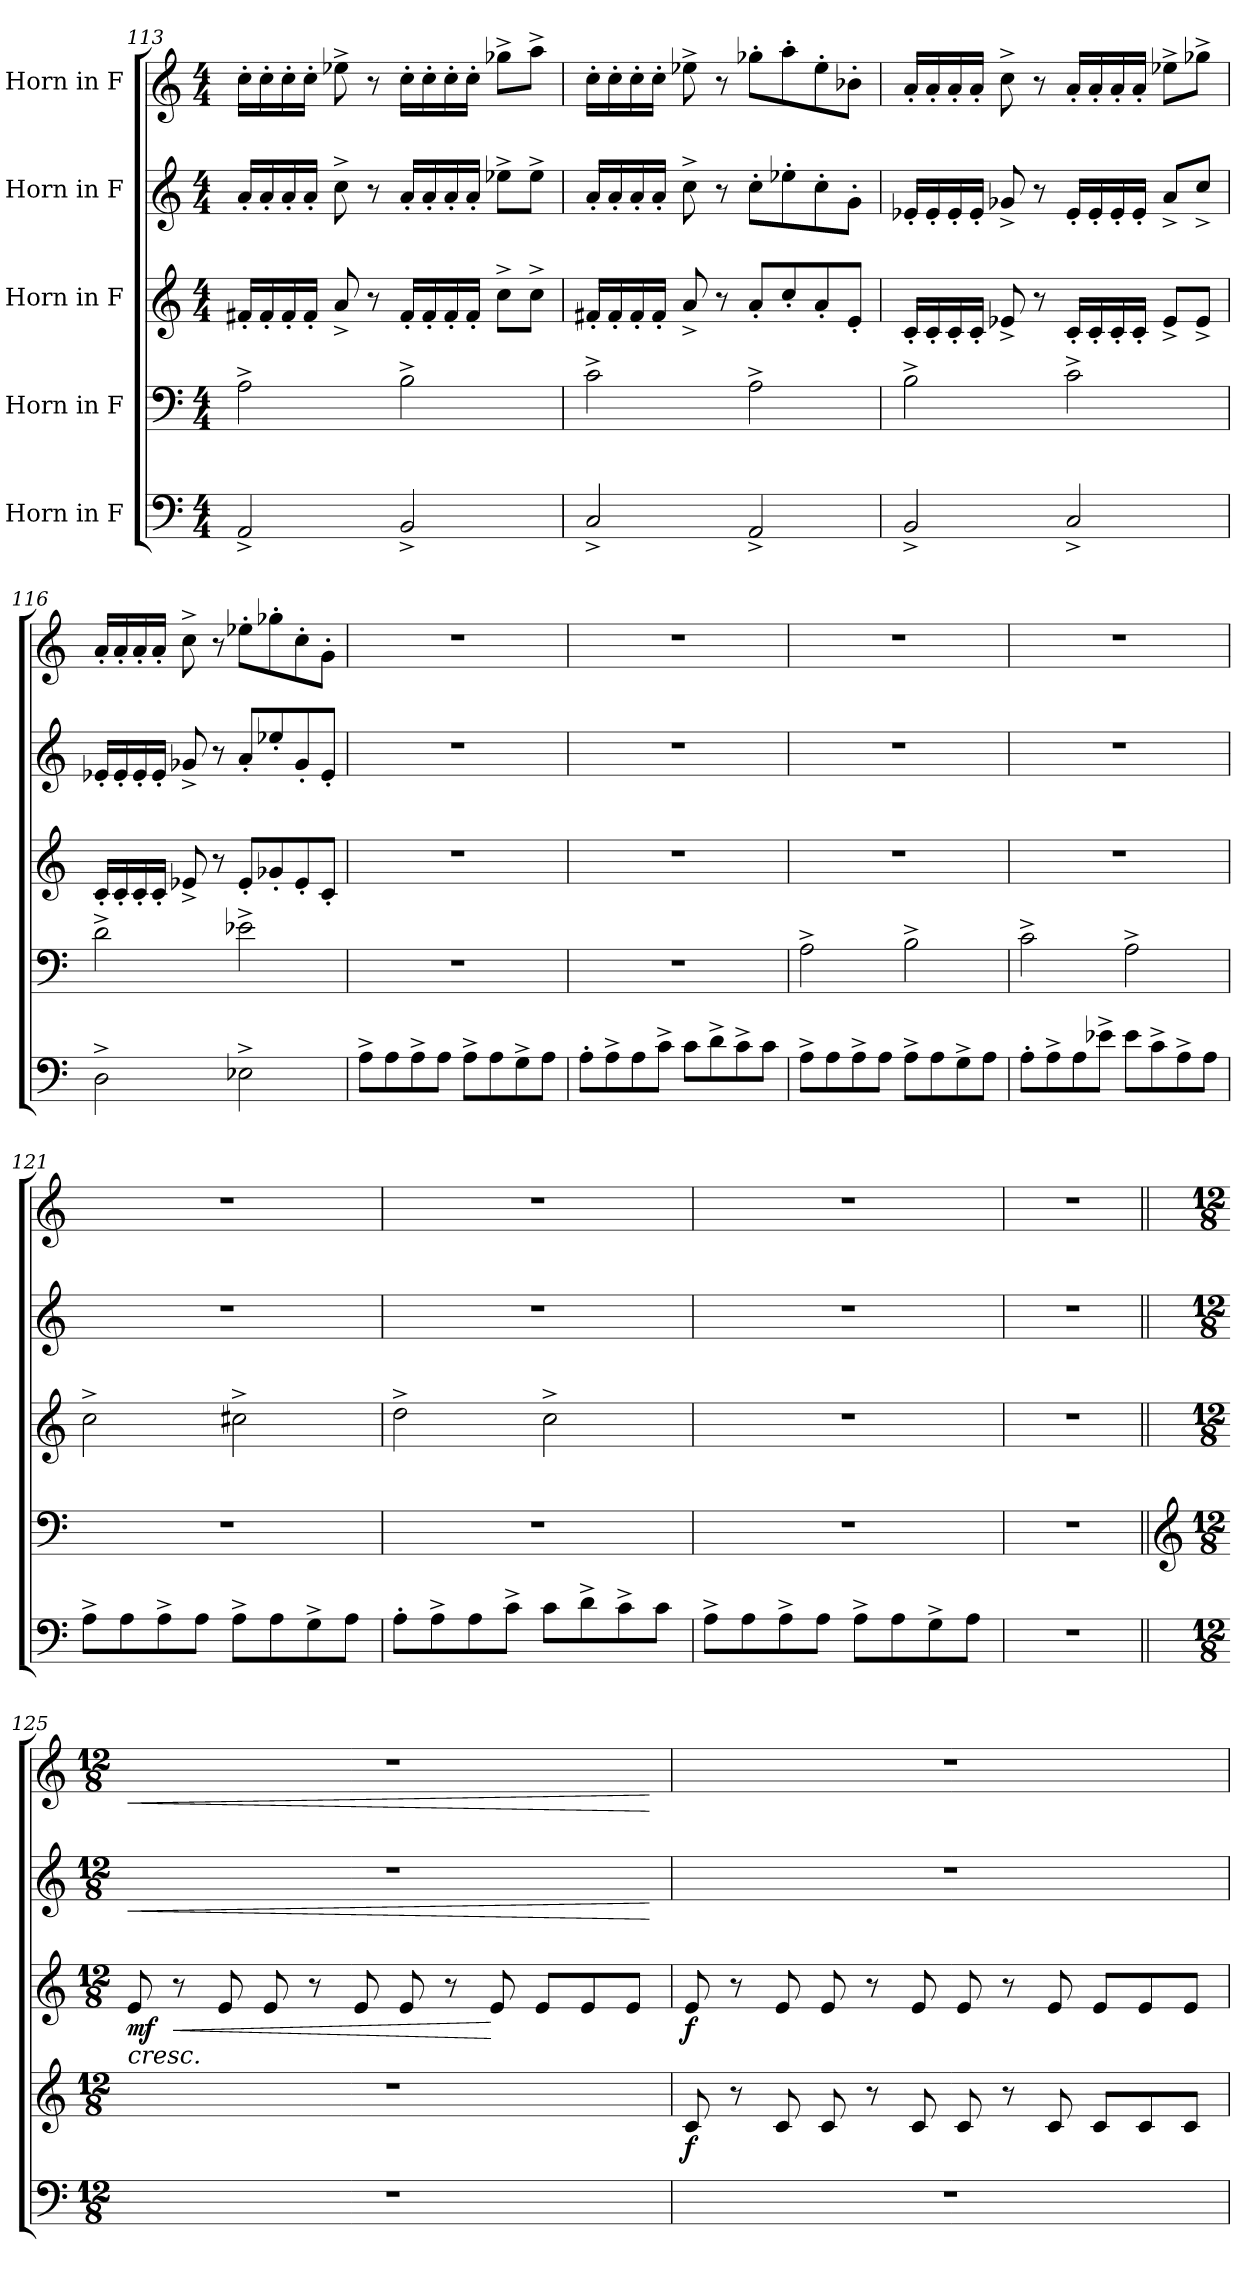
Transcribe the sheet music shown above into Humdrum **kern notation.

**kern	**kern	**dynam	**kern	**dynam	**kern	**dynam	**kern	**dynam
*part5	*part4	*part4	*part3	*part3	*part2	*part2	*part1	*part1
*staff5	*staff4	*staff4	*staff3	*staff3	*staff2	*staff2	*staff1	*staff1
*I"Horn in F	*I"Horn in F	*	*I"Horn in F	*	*I"Horn in F	*	*I"Horn in F	*
*clefF4	*clefF4	*	*clefG2	*	*clefG2	*	*clefG2	*
*ITrd4c7	*ITrd4c7	*	*ITrd4c7	*	*ITrd4c7	*	*ITrd4c7	*
*k[b-]	*k[b-]	*	*k[b-]	*	*k[b-]	*	*k[b-]	*
*M4/4	*M4/4	*	*M4/4	*	*M4/4	*	*M4/4	*
=113	=113	=113	=113	=113	=113	=113	=113	=113
2DD^/	2D^\	.	16Bn'/LL	.	16d'/LL	.	16f'\LL	.
.	.	.	16B'/	.	16d'/	.	16f'\	.
.	.	.	16B'/	.	16d'/	.	16f'\	.
.	.	.	16B'/JJ	.	16d'/JJ	.	16f'\JJ	.
.	.	.	8d^/	.	8f^\	.	8a-X^\	.
.	.	.	8r	.	8r	.	8r	.
2EE^/	2E^\	.	16B'/LL	.	16d'/LL	.	16f'\LL	.
.	.	.	16B'/	.	16d'/	.	16f'\	.
.	.	.	16B'/	.	16d'/	.	16f'\	.
.	.	.	16B'/JJ	.	16d'/JJ	.	16f'\JJ	.
.	.	.	8f^\L	.	8a-X^\L	.	8cc-X^\L	.
.	.	.	8f^\J	.	8a-^\J	.	8dd^\J	.
=114	=114	=114	=114	=114	=114	=114	=114	=114
2FF^/	2F^\	.	16Bn'/LL	.	16d'/LL	.	16f'\LL	.
.	.	.	16B'/	.	16d'/	.	16f'\	.
.	.	.	16B'/	.	16d'/	.	16f'\	.
.	.	.	16B'/JJ	.	16d'/JJ	.	16f'\JJ	.
.	.	.	8d^/	.	8f^\	.	8a-X^\	.
.	.	.	8r	.	8r	.	8r	.
2DD^/	2D^\	.	8d'/L	.	8f'\L	.	8cc-X'\L	.
.	.	.	8f'/	.	8a-X'\	.	8dd'\	.
.	.	.	8d'/	.	8f'\	.	8a-'\	.
.	.	.	8A'/J	.	8c'\J	.	8e-X'\J	.
!!LO:LB:g=z
=115	=115	=115	=115	=115	=115	=115	=115	=115
2EE^/	2E^\	.	16F'/LL	.	16A-X'/LL	.	16d'/LL	.
.	.	.	16F'/	.	16A-'/	.	16d'/	.
.	.	.	16F'/	.	16A-'/	.	16d'/	.
.	.	.	16F'/JJ	.	16A-'/JJ	.	16d'/JJ	.
.	.	.	8A-X^/	.	8c-X^/	.	8f^\	.
.	.	.	8r	.	8r	.	8r	.
2FF^/	2F^\	.	16F'/LL	.	16A-'/LL	.	16d'/LL	.
.	.	.	16F'/	.	16A-'/	.	16d'/	.
.	.	.	16F'/	.	16A-'/	.	16d'/	.
.	.	.	16F'/JJ	.	16A-'/JJ	.	16d'/JJ	.
.	.	.	8A-^/L	.	8d^/L	.	8a-X^\L	.
.	.	.	8A-^/J	.	8f^/J	.	8cc-X^\J	.
=116	=116	=116	=116	=116	=116	=116	=116	=116
2GG^\	2G^\	.	16F'/LL	.	16A-X'/LL	.	16d'/LL	.
.	.	.	16F'/	.	16A-'/	.	16d'/	.
.	.	.	16F'/	.	16A-'/	.	16d'/	.
.	.	.	16F'/JJ	.	16A-'/JJ	.	16d'/JJ	.
.	.	.	8A-X^/	.	8c-X^/	.	8f^\	.
.	.	.	8r	.	8r	.	8r	.
2AA-X^\	2A-X^\	.	8A-'/L	.	8d'/L	.	8a-X'\L	.
.	.	.	8c-X'/	.	8a-X'/	.	8cc-X'\	.
.	.	.	8A-'/	.	8c-'/	.	8f'\	.
.	.	.	8F'/J	.	8A-'/J	.	8c'\J	.
=117	=117	=117	=117	=117	=117	=117	=117	=117
8D^\L	1r	.	1r	.	1r	.	1r	.
8D\	.	.	.	.	.	.	.	.
8D^\	.	.	.	.	.	.	.	.
8D\J	.	.	.	.	.	.	.	.
8D^\L	.	.	.	.	.	.	.	.
8D\	.	.	.	.	.	.	.	.
8C^\	.	.	.	.	.	.	.	.
8D\J	.	.	.	.	.	.	.	.
!!LO:PB:g=z
=118	=118	=118	=118	=118	=118	=118	=118	=118
8D'\L	1r	.	1r	.	1r	.	1r	.
8D^\	.	.	.	.	.	.	.	.
8D\	.	.	.	.	.	.	.	.
8F^\J	.	.	.	.	.	.	.	.
8F\L	.	.	.	.	.	.	.	.
8G^\	.	.	.	.	.	.	.	.
8F^\	.	.	.	.	.	.	.	.
8F\J	.	.	.	.	.	.	.	.
=119	=119	=119	=119	=119	=119	=119	=119	=119
8D^\L	2D^\	.	1r	.	1r	.	1r	.
8D\	.	.	.	.	.	.	.	.
8D^\	.	.	.	.	.	.	.	.
8D\J	.	.	.	.	.	.	.	.
8D^\L	2E^\	.	.	.	.	.	.	.
8D\	.	.	.	.	.	.	.	.
8C^\	.	.	.	.	.	.	.	.
8D\J	.	.	.	.	.	.	.	.
=120	=120	=120	=120	=120	=120	=120	=120	=120
8D'\L	2F^\	.	1r	.	1r	.	1r	.
8D^\	.	.	.	.	.	.	.	.
8D\	.	.	.	.	.	.	.	.
8A-X^\J	.	.	.	.	.	.	.	.
8A-\L	2D^\	.	.	.	.	.	.	.
8F^\	.	.	.	.	.	.	.	.
8D^\	.	.	.	.	.	.	.	.
8D\J	.	.	.	.	.	.	.	.
=121	=121	=121	=121	=121	=121	=121	=121	=121
8D^\L	1r	.	2f^\	.	1r	.	1r	.
8D\	.	.	.	.	.	.	.	.
8D^\	.	.	.	.	.	.	.	.
8D\J	.	.	.	.	.	.	.	.
8D^\L	.	.	2f#X^\	.	.	.	.	.
8D\	.	.	.	.	.	.	.	.
8C^\	.	.	.	.	.	.	.	.
8D\J	.	.	.	.	.	.	.	.
!!LO:LB:g=z
=122	=122	=122	=122	=122	=122	=122	=122	=122
8D'\L	1r	.	2g^\	.	1r	.	1r	.
8D^\	.	.	.	.	.	.	.	.
8D\	.	.	.	.	.	.	.	.
8F^\J	.	.	.	.	.	.	.	.
8F\L	.	.	2f^\	.	.	.	.	.
8G^\	.	.	.	.	.	.	.	.
8F^\	.	.	.	.	.	.	.	.
8F\J	.	.	.	.	.	.	.	.
=123	=123	=123	=123	=123	=123	=123	=123	=123
8D^\L	1r	.	1r	.	1r	.	1r	.
8D\	.	.	.	.	.	.	.	.
8D^\	.	.	.	.	.	.	.	.
8D\J	.	.	.	.	.	.	.	.
8D^\L	.	.	.	.	.	.	.	.
8D\	.	.	.	.	.	.	.	.
8C^\	.	.	.	.	.	.	.	.
8D\J	.	.	.	.	.	.	.	.
=124	=124	=124	=124	=124	=124	=124	=124	=124
1r	1r	.	1r	.	1r	.	1r	.
=125||	=125||	=125||	=125||	=125||	=125||	=125||	=125||	=125||
*	*clefG2	*	*	*	*	*	*	*
*M12/8	*M12/8	*	*M12/8	*	*M12/8	*	*M12/8	*
*	*	*	*	*	*	*	*MM210	*
!	!	!	!	!LO:HP:b	!	!LO:HP:b	!	!LO:HP:b
!	!	!	!	!LO:DY:n=1:b	!	!	!	!
1.r	1.r	.	8A/	< mf	1.r	<	1.r	<
!	!	!	!	!LO:HP:b	!	!	!	!
.	.	.	8r	<	.	.	.	.
.	.	.	8A/	.	.	.	.	.
.	.	.	8A/	.	.	.	.	.
.	.	.	8r	.	.	.	.	.
.	.	.	8A/	.	.	.	.	.
.	.	.	8A/	.	.	.	.	.
.	.	.	8r	.	.	.	.	.
.	.	.	8A/	[	.	.	.	.
.	.	.	8A/L	.	.	.	.	.
.	.	.	8A/	.	.	.	.	.
.	.	.	8A/J	.	.	.	.	.
.	.	.	.	[	.	[	.	[
!!LO:PB:g=z
=126	=126	=126	=126	=126	=126	=126	=126	=126
!	!	!LO:DY:b	!	!LO:DY:b	!	!	!	!
1.r	8F/	f	8A/	f	1.r	.	1.r	.
.	8r	.	8r	.	.	.	.	.
.	8F/	.	8A/	.	.	.	.	.
.	8F/	.	8A/	.	.	.	.	.
.	8r	.	8r	.	.	.	.	.
.	8F/	.	8A/	.	.	.	.	.
.	8F/	.	8A/	.	.	.	.	.
.	8r	.	8r	.	.	.	.	.
.	8F/	.	8A/	.	.	.	.	.
.	8F/L	.	8A/L	.	.	.	.	.
.	8F/	.	8A/	.	.	.	.	.
.	8F/J	.	8A/J	.	.	.	.	.
=	=	=	=	=	=	=	=	=
*-	*-	*-	*-	*-	*-	*-	*-	*-
